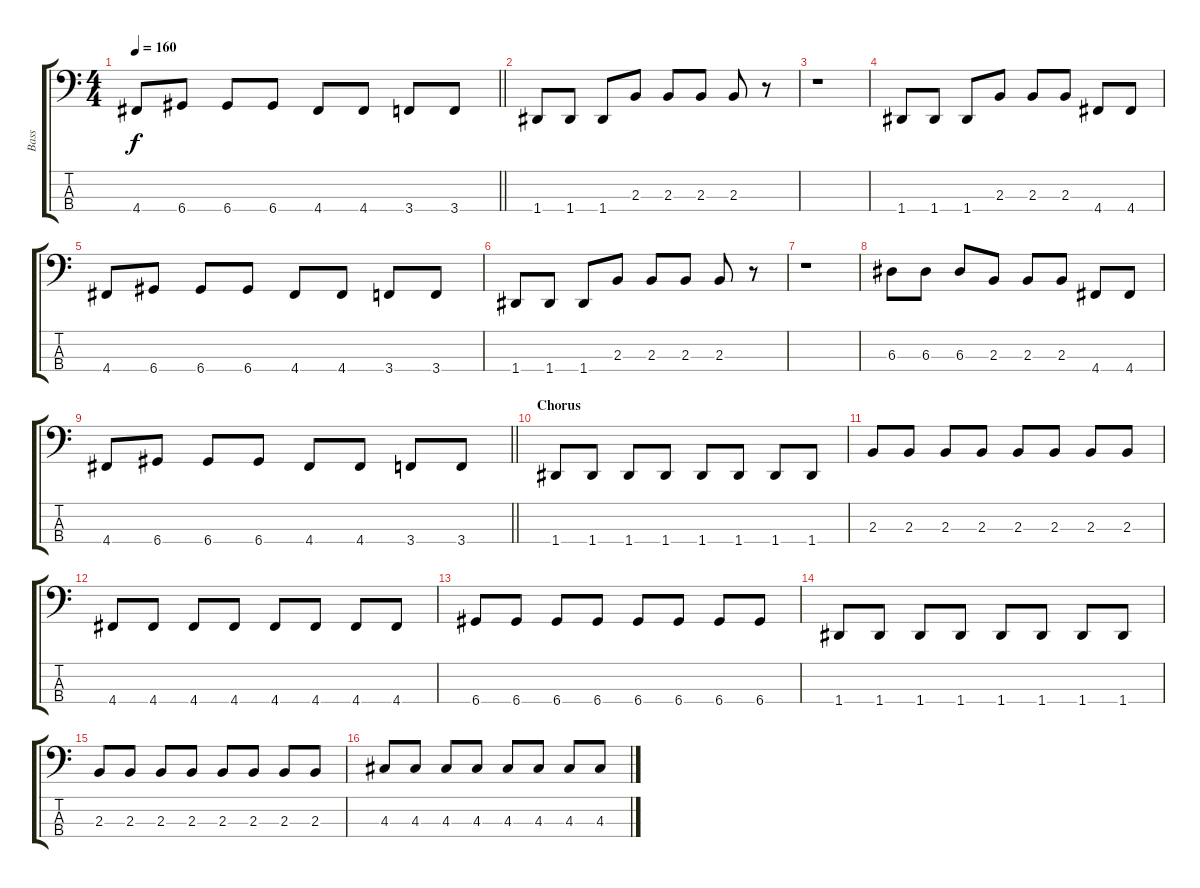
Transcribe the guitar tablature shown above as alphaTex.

\track ("Bass" "Bass") {instrument electricbassfinger}
\staff {score tabs}
\tuning (G2 D2 A1 D1) {hide}
\ts (4 4)
\tempo 160
\clef f4
\barLineRight lightlight
\ks c
4.4.8{dy f} 6.4.8 6.4.8 6.4.8 4.4.8 4.4.8 3.4.8 3.4.8 |
1.4.8 1.4.8 1.4.8 2.3.8 2.3.8 2.3.8 2.3.8 r.8 |
r.1 |
1.4.8 1.4.8 1.4.8 2.3.8 2.3.8 2.3.8 4.4.8 4.4.8 |
4.4.8 6.4.8 6.4.8 6.4.8 4.4.8 4.4.8 3.4.8 3.4.8 |
1.4.8 1.4.8 1.4.8 2.3.8 2.3.8 2.3.8 2.3.8 r.8 |
r.1 |
6.3.8 6.3.8 6.3.8 2.3.8 2.3.8 2.3.8 4.4.8 4.4.8 |
\barLineRight lightlight
4.4.8 6.4.8 6.4.8 6.4.8 4.4.8 4.4.8 3.4.8 3.4.8 |
\section ("" "Chorus")
1.4.8 1.4.8 1.4.8 1.4.8 1.4.8 1.4.8 1.4.8 1.4.8 |
2.3.8 2.3.8 2.3.8 2.3.8 2.3.8 2.3.8 2.3.8 2.3.8 |
4.4.8 4.4.8 4.4.8 4.4.8 4.4.8 4.4.8 4.4.8 4.4.8 |
6.4.8 6.4.8 6.4.8 6.4.8 6.4.8 6.4.8 6.4.8 6.4.8 |
1.4.8 1.4.8 1.4.8 1.4.8 1.4.8 1.4.8 1.4.8 1.4.8 |
2.3.8 2.3.8 2.3.8 2.3.8 2.3.8 2.3.8 2.3.8 2.3.8 |
4.3.8 4.3.8 4.3.8 4.3.8 4.3.8 4.3.8 4.3.8 4.3.8
